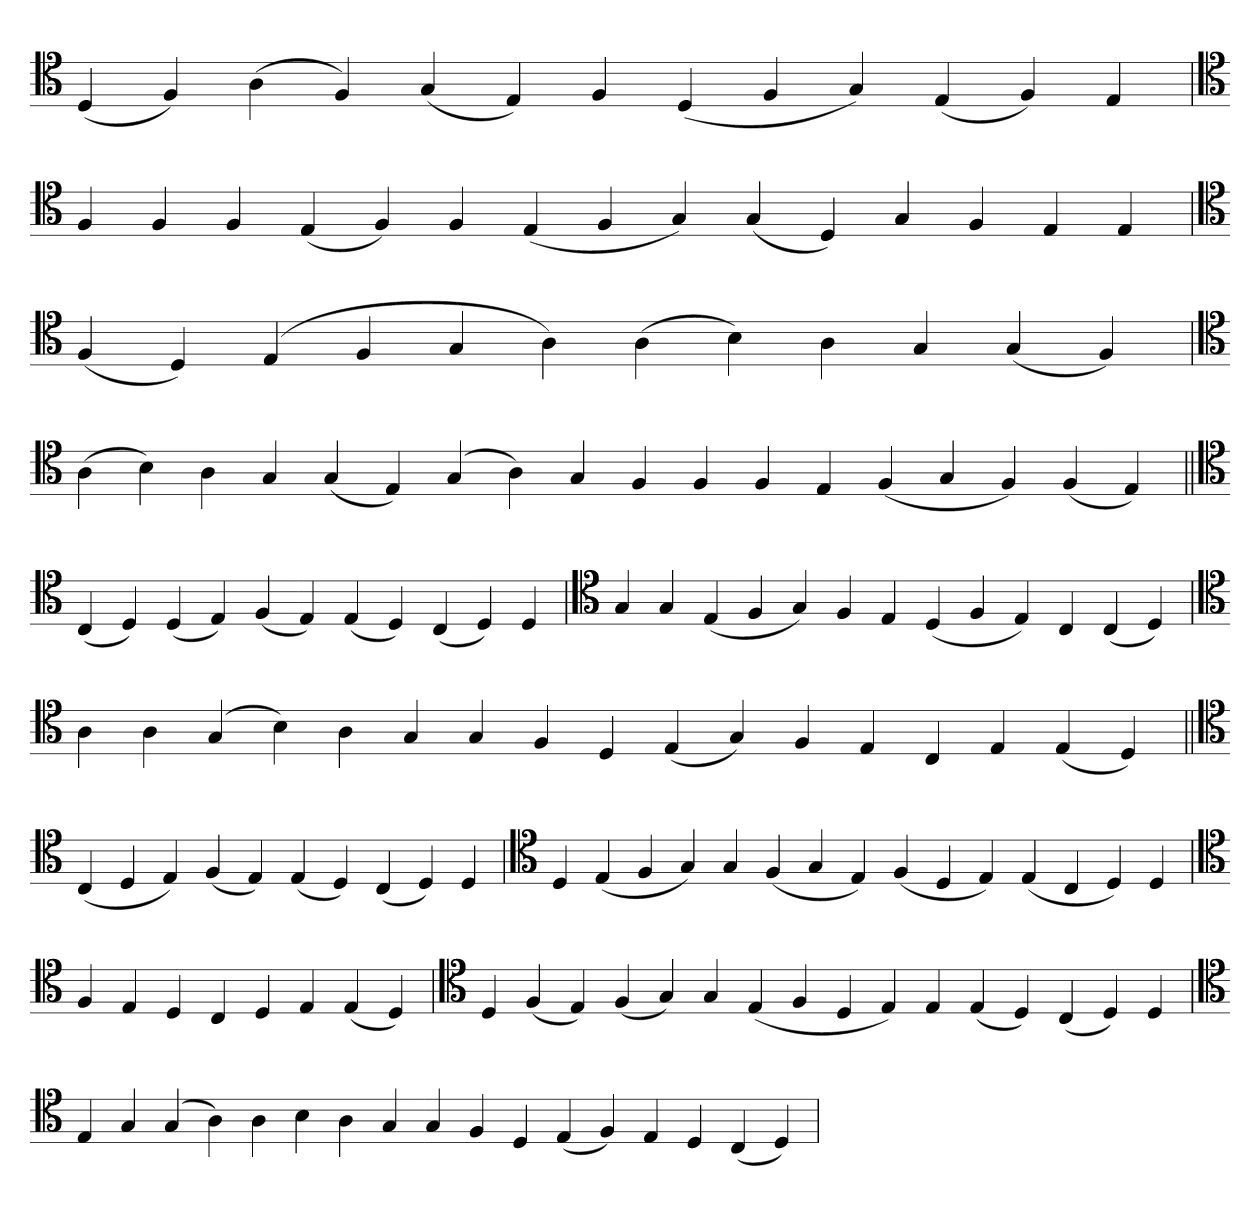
**kern
*part1
*staff1
*clefC4
=
(4D
4F)
(4A
4F)
(4G
4E)
4F
(4D
4F
4G)
(4E
4F)
4E
=
*clefC4
4F
4F
4F
(4E
4F)
4F
(4E
4F
4G)
(4G
4D)
4G
4F
4E
4E
=`
*clefC4
(4F
4D)
(4E
4F
4G
4A)
(4A
4B)
4A
4G
(4G
4F)
=`
*clefC4
(4A
4B)
4A
4G
(4G
4E)
(4G
4A)
4G
4F
4F
4F
4E
(4F
4G
4F)
(4F
4E)
=||
*clefC4
(4C
4D)
(4D
4E)
(4F
4E)
(4E
4D)
(4C
4D)
4D
=`
*clefC4
4G
4G
(4E
4F
4G)
4F
4E
(4D
4F
4E)
4C
(4C
4D)
='
*clefC4
4A
4A
(4G
4B)
4A
4G
4G
4F
4D
(4E
4G)
4F
4E
4C
4E
(4E
4D)
=||
*clefC4
(4C
4D
4E)
(4F
4E)
(4E
4D)
(4C
4D)
4D
=`
*clefC4
4D
(4E
4F
4G)
4G
(4F
4G
4E)
(4F
4D
4E)
(4E
4C
4D)
4D
='
*clefC4
4F
4E
4D
4C
4D
4E
(4E
4D)
=`
*clefC4
4D
(4F
4E)
(4F
4G)
4G
(4E
4F
4D
4E)
4E
(4E
4D)
(4C
4D)
4D
=
*clefC4
4E
4G
(4G
4A)
4A
4B
4A
4G
4G
4F
4D
(4E
4F)
4E
4D
(4C
4D)
=`
*-
